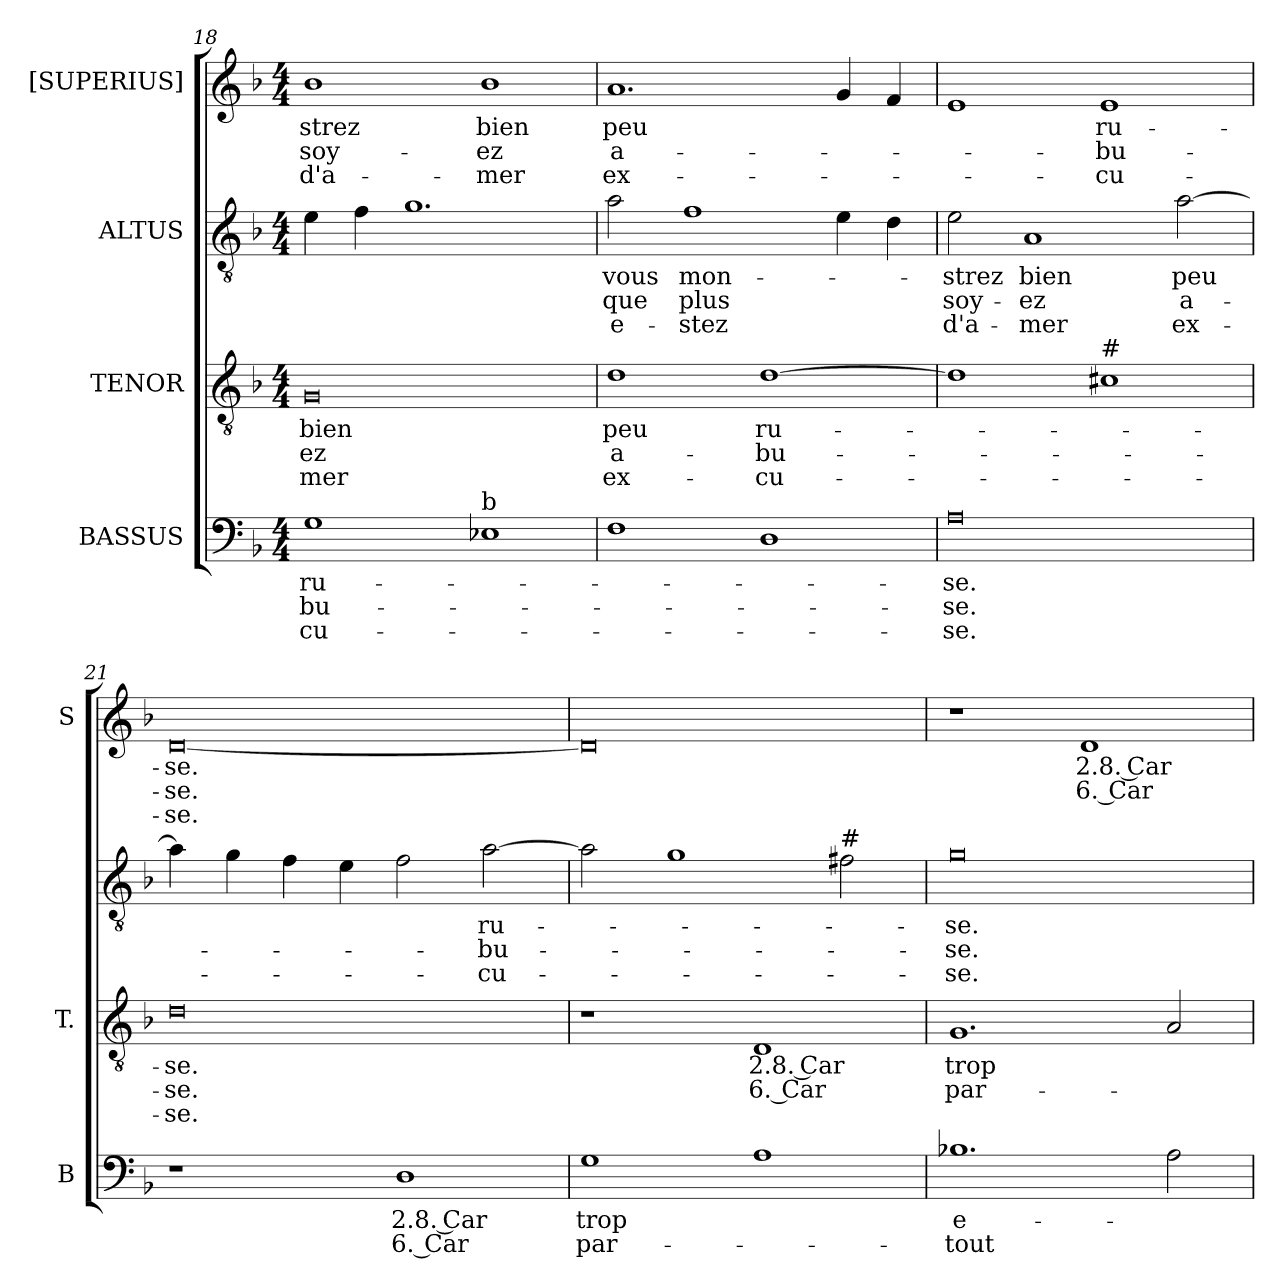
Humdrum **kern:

**kern	**text	**text	**text	**kern	**text	**text	**text	**kern	**text	**text	**text	**kern	**text	**text	**text
*part4	*part4	*part4	*part4	*part3	*part3	*part3	*part3	*part2	*part2	*part2	*part2	*part1	*part1	*part1	*part1
*staff4	*staff4	*staff4	*staff4	*staff3	*staff3	*staff3	*staff3	*staff2	*staff2	*staff2	*staff2	*staff1	*staff1	*staff1	*staff1
*I"BASSUS	*	*	*	*I"TENOR	*	*	*	*I"ALTUS	*	*	*	*I"[SUPERIUS]	*	*	*
*I'B	*	*	*	*I'T.	*	*	*	*	*	*	*	*I'S	*	*	*
*clefF4	*	*	*	*clefGv2	*	*	*	*clefGv2	*	*	*	*clefG2	*	*	*
*	*	*	*	*ITrd7c12	*	*	*	*ITrd7c12	*	*	*	*	*	*	*
*k[b-]	*	*	*	*k[b-]	*	*	*	*k[b-]	*	*	*	*k[b-]	*	*	*
*M4/4	*	*	*	*M4/4	*	*	*	*M4/4	*	*	*	*M4/4	*	*	*
=18	=18	=18	=18	=18	=18	=18	=18	=18	=18	=18	=18	=18	=18	=18	=18
!	!LO:LY:b	!LO:LY:b	!LO:LY:b	!	!LO:LY:b	!LO:LY:b	!LO:LY:b	!	!	!	!	!	!LO:LY:b	!LO:LY:b	!LO:LY:b
1G	ru-	-bu-	-cu-	0GG	bien	-ez	-mer	4E\	.	.	.	1b-	-strez	soy-	d'a-
.	.	.	.	.	.	.	.	4F\	.	.	.	.	.	.	.
.	.	.	.	.	.	.	.	1.G	.	.	.	.	.	.	.
!LO:TX:a:t=b	!	!	!	!	!	!	!	!	!	!	!	!	!	!	!
!	!	!	!	!	!	!	!	!	!	!	!	!	!LO:LY:b	!LO:LY:b	!LO:LY:b
1E-X	.	.	.	.	.	.	.	.	.	.	.	1b-	bien	-ez	-mer
=19	=19	=19	=19	=19	=19	=19	=19	=19	=19	=19	=19	=19	=19	=19	=19
!	!	!	!	!	!LO:LY:b	!LO:LY:b	!LO:LY:b	!	!LO:LY:b	!LO:LY:b	!LO:LY:b	!	!LO:LY:b	!LO:LY:b	!LO:LY:b
1F	.	.	.	1D	peu	a-	ex-	2A\	vous	que	e-	1.a	peu	a-	ex-
!	!	!	!	!	!	!	!	!	!LO:LY:b	!LO:LY:b	!LO:LY:b	!	!	!	!
.	.	.	.	.	.	.	.	1F	mon-	plus	-stez	.	.	.	.
!	!	!	!	!	!LO:LY:b	!LO:LY:b	!LO:LY:b	!	!	!	!	!	!	!	!
1D	.	.	.	[1D	ru-	-bu-	-cu-	.	.	.	.	.	.	.	.
.	.	.	.	.	.	.	.	4E\	.	.	.	4g/	.	.	.
.	.	.	.	.	.	.	.	4D\	.	.	.	4f/	.	.	.
=20	=20	=20	=20	=20	=20	=20	=20	=20	=20	=20	=20	=20	=20	=20	=20
!	!LO:LY:b	!LO:LY:b	!LO:LY:b	!	!	!	!	!	!LO:LY:b	!LO:LY:b	!LO:LY:b	!	!	!	!
0A	-se.	-se.	-se.	1D]	.	.	.	2E\	-strez	soy-	d'a-	1e	.	.	.
!	!	!	!	!	!	!	!	!	!LO:LY:b	!LO:LY:b	!LO:LY:b	!	!	!	!
.	.	.	.	.	.	.	.	1AA	bien	-ez	-mer	.	.	.	.
!	!	!	!	!LO:TX:a:t=#	!	!	!	!	!	!	!	!	!	!	!
!	!	!	!	!	!	!	!	!	!	!	!	!	!LO:LY:b	!LO:LY:b	!LO:LY:b
.	.	.	.	1C#X	.	.	.	.	.	.	.	1e	ru-	-bu-	-cu-
!	!	!	!	!	!	!	!	!	!LO:LY:b	!LO:LY:b	!LO:LY:b	!	!	!	!
.	.	.	.	.	.	.	.	[2A\	peu	a-	ex-	.	.	.	.
=21	=21	=21	=21	=21	=21	=21	=21	=21	=21	=21	=21	=21	=21	=21	=21
!	!	!	!	!	!LO:LY:b	!LO:LY:b	!LO:LY:b	!	!	!	!	!	!LO:LY:b	!LO:LY:b	!LO:LY:b
1r	.	.	.	0D	-se.	-se.	-se.	4A\]	.	.	.	[0d	-se.	-se.	-se.
.	.	.	.	.	.	.	.	4G\	.	.	.	.	.	.	.
.	.	.	.	.	.	.	.	4F\	.	.	.	.	.	.	.
.	.	.	.	.	.	.	.	4E\	.	.	.	.	.	.	.
!	!LO:LY:b	!LO:LY:b	!	!	!	!	!	!	!	!	!	!	!	!	!
1D	2.8. Car	6. Car	.	.	.	.	.	2F\	.	.	.	.	.	.	.
!	!	!	!	!	!	!	!	!	!LO:LY:b	!LO:LY:b	!LO:LY:b	!	!	!	!
.	.	.	.	.	.	.	.	[2A\	ru-	-bu-	-cu-	.	.	.	.
=22	=22	=22	=22	=22	=22	=22	=22	=22	=22	=22	=22	=22	=22	=22	=22
!	!LO:LY:b	!LO:LY:b	!	!	!	!	!	!	!	!	!	!	!	!	!
1G	trop	par-	.	1r	.	.	.	2A\]	.	.	.	0d]	.	.	.
.	.	.	.	.	.	.	.	1G	.	.	.	.	.	.	.
!	!	!	!	!	!LO:LY:b	!LO:LY:b	!	!	!	!	!	!	!	!	!
1A	.	.	.	1DD	2.8. Car	6. Car	.	.	.	.	.	.	.	.	.
!	!	!	!	!	!	!	!	!LO:TX:a:t=#	!	!	!	!	!	!	!
.	.	.	.	.	.	.	.	2F#X\	.	.	.	.	.	.	.
!!LO:PB:g=z
=23	=23	=23	=23	=23	=23	=23	=23	=23	=23	=23	=23	=23	=23	=23	=23
!	!LO:LY:b	!LO:LY:b	!	!	!LO:LY:b	!LO:LY:b	!	!	!LO:LY:b	!LO:LY:b	!LO:LY:b	!	!	!	!
1.B-X	e-	-tout	.	1.GG	trop	par-	.	0G	-se.	-se.	-se.	1r	.	.	.
!	!	!	!	!	!	!	!	!	!	!	!	!	!LO:LY:b	!LO:LY:b	!
.	.	.	.	.	.	.	.	.	.	.	.	1d	2.8. Car	6. Car	.
2A\	.	.	.	2AA/	.	.	.	.	.	.	.	.	.	.	.
=	=	=	=	=	=	=	=	=	=	=	=	=	=	=	=
*-	*-	*-	*-	*-	*-	*-	*-	*-	*-	*-	*-	*-	*-	*-	*-
